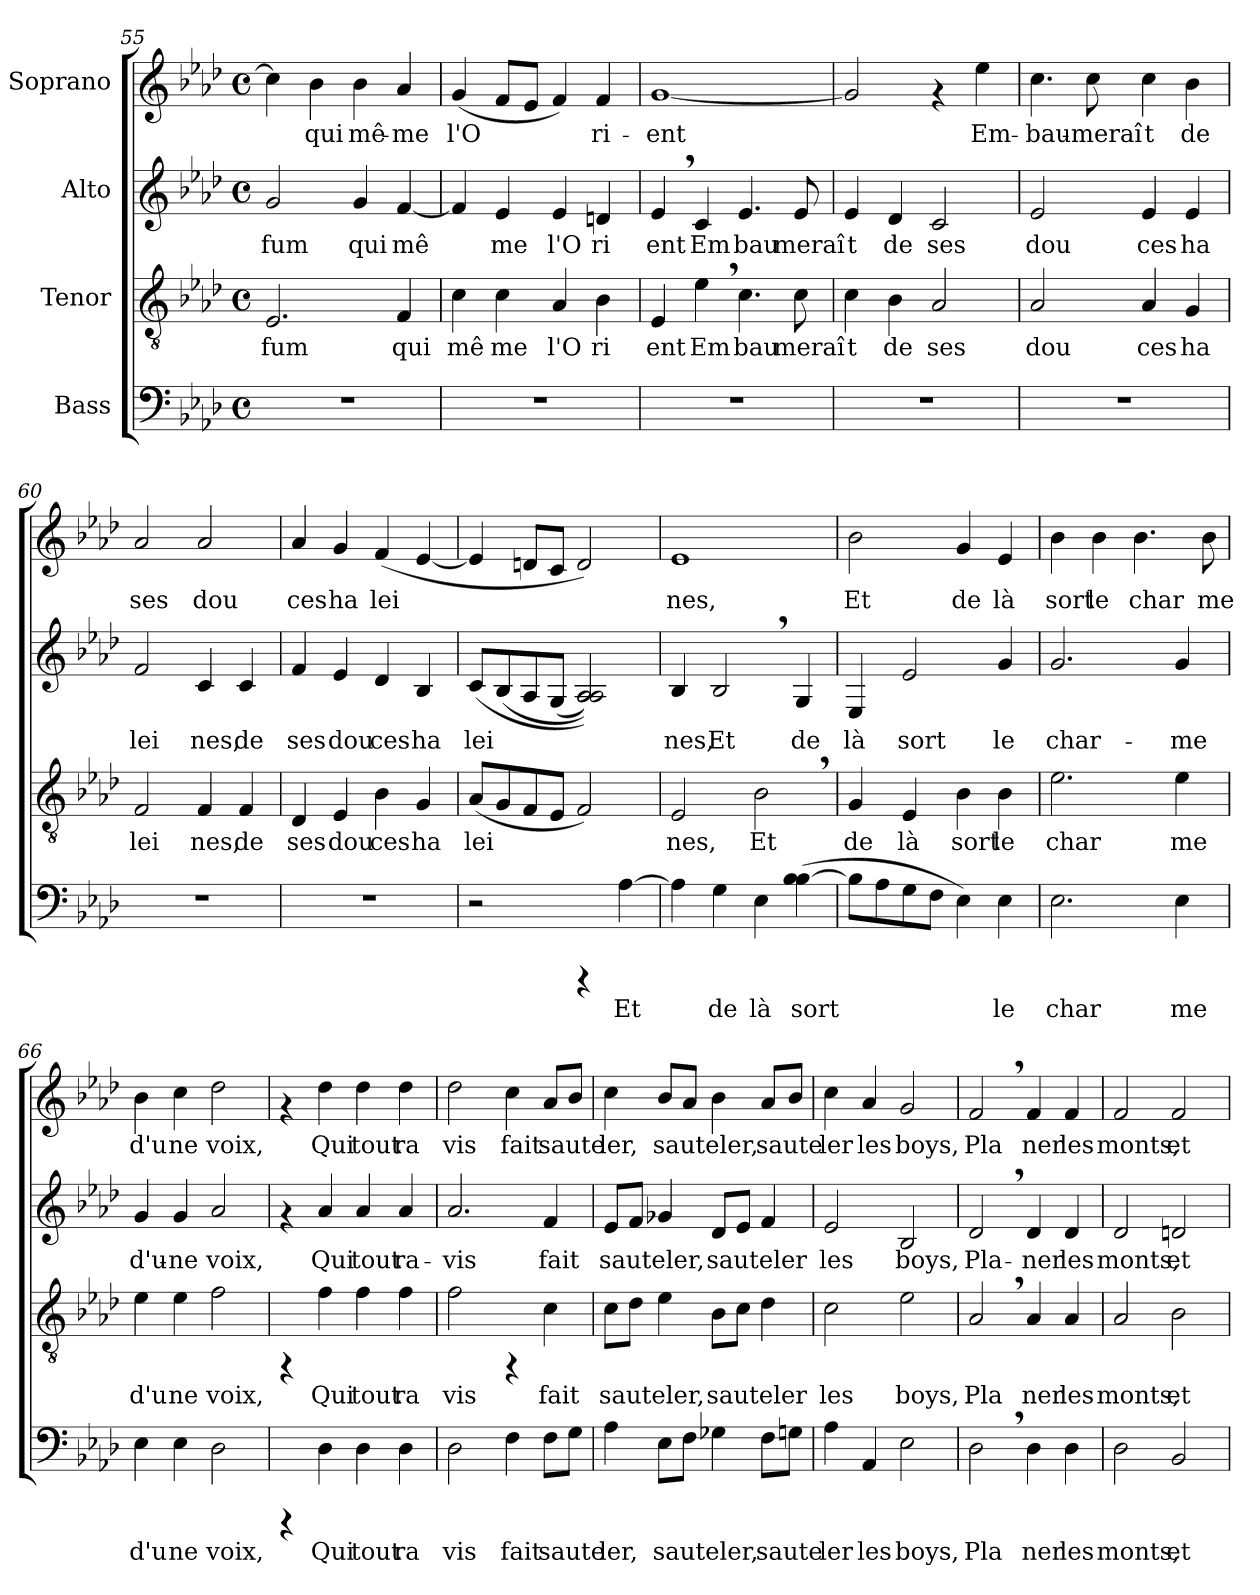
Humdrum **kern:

**kern	**text	**kern	**text	**kern	**text	**kern	**text
*part4	*part4	*part3	*part3	*part2	*part2	*part1	*part1
*staff4	*staff4	*staff3	*staff3	*staff2	*staff2	*staff1	*staff1
*I"Bass	*	*I"Tenor	*	*I"Alto	*	*I"Soprano	*
!!LO:PB:g=z
*clefF4	*	*clefGv2	*	*clefG2	*	*clefG2	*
*k[b-e-a-d-]	*	*k[b-e-a-d-]	*	*k[b-e-a-d-]	*	*k[b-e-a-d-]	*
*A-:	*	*A-:	*	*A-:	*	*A-:	*
*M4/4	*	*M4/4	*	*M4/4	*	*M4/4	*
*met(c)	*	*met(c)	*	*met(c)	*	*met(c)	*
=55	=55	=55	=55	=55	=55	=55	=55
!	!	!	!LO:LY:b:cj	!	!LO:LY:b:cj	!	!LO:LY:b:cj
1r	.	2.E-/	fum	2g/	fum	4cc\]	.
!	!	!	!	!	!	!	!LO:LY:b:cj
.	.	.	.	.	.	4b-\	qui
!	!	!	!	!	!LO:LY:b:cj	!	!LO:LY:b:cj
.	.	.	.	4g/	qui	4b-\	mê-
!	!	!	!LO:LY:b:cj	!	!LO:LY:b:cj	!	!LO:LY:b:cj
.	.	4F/	qui	[<4f/	mê	4a-/	-me
=56	=56	=56	=56	=56	=56	=56	=56
!	!	!	!LO:LY:b:cj	!	!LO:LY:b:cj	!	!LO:LY:b:cj
1r	.	4c\	mê	4f/]	.	(<4g/	l'O-
!	!	!	!LO:LY:b:cj	!	!LO:LY:b:cj	!	!LO:LY:b:cj
.	.	4c\	me	4e-/	me	8f/L	--
!	!	!	!	!	!	!	!LO:LY:b:cj
.	.	.	.	.	.	8e-/J	--
!	!	!	!LO:LY:b:cj	!	!LO:LY:b:cj	!	!LO:LY:b:cj
.	.	4A-/	l'O	4e-/	l'O	4f/)	--
!	!	!	!LO:LY:b:cj	!	!LO:LY:b:cj	!	!LO:LY:b:cj
.	.	4B-\	ri	4dn/	ri	4f/	-ri-
=57	=57	=57	=57	=57	=57	=57	=57
!	!	!	!LO:LY:b:cj	!	!LO:LY:b:cj	!	!LO:LY:b:cj
1r	.	4E-/	ent	4e-,>/	ent	[<1g	-ent
!	!	!	!LO:LY:b:cj	!	!LO:LY:b:cj	!	!
.	.	4e-,>\	Em	4c/	Em	.	.
!	!	!	!LO:LY:b:cj	!	!LO:LY:b:cj	!	!
.	.	4.c\	bau	4.e-/	bau	.	.
!	!	!	!LO:LY:b:cj	!	!LO:LY:b:cj	!	!
.	.	8c\	meraî	8e-/	meraî	.	.
=58	=58	=58	=58	=58	=58	=58	=58
!	!	!	!LO:LY:b:cj	!	!LO:LY:b:cj	!	!LO:LY:b:cj
1r	.	4c\	t	4e-/	t	2g/]	.
!	!	!	!LO:LY:b:cj	!	!LO:LY:b:cj	!	!
.	.	4B-\	de	4d-/	de	.	.
!	!	!	!LO:LY:b:cj	!	!LO:LY:b:cj	!	!
.	.	2A-/	ses	2c/	ses	4rf	.
!	!	!	!	!	!	!	!LO:LY:b:cj
.	.	.	.	.	.	4ee-\	Em-
=59	=59	=59	=59	=59	=59	=59	=59
!	!	!	!LO:LY:b:cj	!	!LO:LY:b:cj	!	!LO:LY:b:cj
1r	.	2A-/	dou	2e-/	dou	4.cc\	-bau-
!	!	!	!	!	!	!	!LO:LY:b:cj
.	.	.	.	.	.	8cc\	-meraî
!	!	!	!LO:LY:b:cj	!	!LO:LY:b:cj	!	!LO:LY:b:cj
.	.	4A-/	ces	4e-/	ces	4cc\	t
!	!	!	!LO:LY:b:cj	!	!LO:LY:b:cj	!	!LO:LY:b:cj
.	.	4G/	ha	4e-/	ha	4b-\	de
!!LO:PB:g=z
=60	=60	=60	=60	=60	=60	=60	=60
!	!	!	!LO:LY:b:cj	!	!LO:LY:b:cj	!	!LO:LY:b:cj
1r	.	2F/	lei	2f/	lei	2a-/	ses
!	!	!	!LO:LY:b:cj	!	!LO:LY:b:cj	!	!LO:LY:b:cj
.	.	4F/	nes,	4c/	nes,	2a-/	dou
!	!	!	!LO:LY:b:cj	!	!LO:LY:b:cj	!	!
.	.	4F/	de	4c/	de	.	.
=61	=61	=61	=61	=61	=61	=61	=61
!	!	!	!LO:LY:b:cj	!	!LO:LY:b:cj	!	!LO:LY:b:cj
1r	.	4D-/	ses	4f/	ses	4a-/	ces
!	!	!	!LO:LY:b:cj	!	!LO:LY:b:cj	!	!LO:LY:b:cj
.	.	4E-/	dou	4e-/	dou	4g/	ha
!	!	!	!LO:LY:b:cj	!	!LO:LY:b:cj	!	!LO:LY:b:cj
.	.	4B-\	ces	4d-/	ces	(<4f/	lei
!	!	!	!LO:LY:b:cj	!	!LO:LY:b:cj	!	!LO:LY:b:cj
.	.	4G/	ha	4B-/	ha	[<4e-/	.
=62	=62	=62	=62	=62	=62	=62	=62
!	!	!	!LO:LY:b:cj	!	!LO:LY:b:cj	!	!LO:LY:b:cj
2r	.	(<8A-/L	lei	(<8c/L	lei	4e-/]	.
!	!	!	!LO:LY:b:cj	!	!LO:LY:b:cj	!	!
.	.	8G/	.	(>8B-/	.	.	.
!	!	!	!LO:LY:b:cj	!	!LO:LY:b:cj	!	!LO:LY:b:cj
.	.	8F/	.	8A-/	.	8dn/L	.
!	!	!	!LO:LY:b:cj	!	!LO:LY:b:cj	!	!LO:LY:b:cj
.	.	8E-/J	.	(>8G/J	.	8c/J	.
!	!	!	!LO:LY:b:cj	!	!LO:LY:b:cj	!	!LO:LY:b:cj
4rCCC	.	2F/)	.	2A-/ 2A-/ 2A-/)))	.	2d/)	.
!	!LO:LY:b:cj	!	!	!	!	!	!
[>4A-\	Et	.	.	.	.	.	.
=63	=63	=63	=63	=63	=63	=63	=63
!	!LO:LY:b:cj	!	!LO:LY:b:cj	!	!LO:LY:b:cj	!	!LO:LY:b:cj
4A-\]	.	2E-/	nes,	4B-/	nes,	1e-	nes,
!	!LO:LY:b:cj	!	!	!	!LO:LY:b:cj	!	!
4G\	de	.	.	2B-,>/	Et	.	.
!	!LO:LY:b:cj	!	!LO:LY:b:cj	!	!	!	!
4E-\	là	2B-,>\	Et	.	.	.	.
!	!LO:LY:b:cj	!	!	!	!LO:LY:b:cj	!	!
(>4B-\ [>4B-\	sort	.	.	4G/	de	.	.
=64	=64	=64	=64	=64	=64	=64	=64
!	!LO:LY:b:cj	!	!LO:LY:b:cj	!	!LO:LY:b:cj	!	!LO:LY:b:cj
8B-\L]	.	4G/	de	4E-/	là	2b-\	Et
!	!LO:LY:b:cj	!	!	!	!	!	!
8A-\	.	.	.	.	.	.	.
!	!LO:LY:b:cj	!	!LO:LY:b:cj	!	!LO:LY:b:cj	!	!
8G\	.	4E-/	là	2e-/	sort	.	.
!	!LO:LY:b:cj	!	!	!	!	!	!
8F\J	.	.	.	.	.	.	.
!	!LO:LY:b:cj	!	!LO:LY:b:cj	!	!	!	!LO:LY:b:cj
4E-\)	.	4B-\	sort	.	.	4g/	de
!	!LO:LY:b:cj	!	!LO:LY:b:cj	!	!LO:LY:b:cj	!	!LO:LY:b:cj
4E-\	le	4B-\	le	4g/	le	4e-/	là
!!LO:LB:g=z
=65	=65	=65	=65	=65	=65	=65	=65
!	!LO:LY:b:cj	!	!LO:LY:b:cj	!	!LO:LY:b:cj	!	!LO:LY:b:cj
2.E-\	char	2.e-\	char	2.g/	char-	4b-\	sort
!	!	!	!	!	!	!	!LO:LY:b:cj
.	.	.	.	.	.	4b-\	le
!	!	!	!	!	!	!	!LO:LY:b:cj
.	.	.	.	.	.	4.b-\	char
!	!LO:LY:b:cj	!	!LO:LY:b:cj	!	!LO:LY:b:cj	!	!
4E-\	me	4e-\	me	4g/	-me	.	.
!	!	!	!	!	!	!	!LO:LY:b:cj
.	.	.	.	.	.	8b-\	me
=66	=66	=66	=66	=66	=66	=66	=66
!	!LO:LY:b:cj	!	!LO:LY:b:cj	!	!LO:LY:b:cj	!	!LO:LY:b:cj
4E-\	d'u	4e-\	d'u	4g/	d'u-	4b-\	d'u
!	!LO:LY:b:cj	!	!LO:LY:b:cj	!	!LO:LY:b:cj	!	!LO:LY:b:cj
4E-\	ne	4e-\	ne	4g/	-ne	4cc\	ne
!	!LO:LY:b:cj	!	!LO:LY:b:cj	!	!LO:LY:b:cj	!	!LO:LY:b:cj
2D-\	voix,	2f\	voix,	2a-/	voix,	2dd-\	voix,
=67	=67	=67	=67	=67	=67	=67	=67
4rCCC	.	4rFF	.	4rf	.	4rf	.
!	!LO:LY:b:cj	!	!LO:LY:b:cj	!	!LO:LY:b:cj	!	!LO:LY:b:cj
4D-\	Qui	4f\	Qui	4a-/	Qui	4dd-\	Qui
!	!LO:LY:b:cj	!	!LO:LY:b:cj	!	!LO:LY:b:cj	!	!LO:LY:b:cj
4D-\	tout	4f\	tout	4a-/	tout	4dd-\	tout
!	!LO:LY:b:cj	!	!LO:LY:b:cj	!	!LO:LY:b:cj	!	!LO:LY:b:cj
4D-\	ra	4f\	ra	4a-/	ra-	4dd-\	ra
=68	=68	=68	=68	=68	=68	=68	=68
!	!LO:LY:b:cj	!	!LO:LY:b:cj	!	!LO:LY:b:cj	!	!LO:LY:b:cj
2D-\	vis	2f\	vis	2.a-/	-vis	2dd-\	vis
!	!LO:LY:b:cj	!	!	!	!	!	!LO:LY:b:cj
4F\	fait	4rFF	.	.	.	4cc\	fait
!	!LO:LY:b:cj	!	!LO:LY:b:cj	!	!LO:LY:b:cj	!	!LO:LY:b:cj
8F\L	saute	4c\	fait	4f/	fait	8a-/L	saute
!	!LO:LY:b:cj	!	!	!	!	!	!LO:LY:b:cj
8G\J	.	.	.	.	.	8b-/J	.
=69	=69	=69	=69	=69	=69	=69	=69
!	!LO:LY:b:cj	!	!LO:LY:b:cj	!	!LO:LY:b:cj	!	!LO:LY:b:cj
4A-\	ler,	8c\L	sauteler,	8e-/L	sauteler,	4cc\	ler,
!	!	!	!LO:LY:b:cj	!	!LO:LY:b:cj	!	!
.	.	8d-\J	.	8f/J	.	.	.
!	!LO:LY:b:cj	!	!LO:LY:b:cj	!	!LO:LY:b:cj	!	!LO:LY:b:cj
8E-\L	sauteler,	4e-\	.	4g-X/	.	8b-/L	sauteler,
!	!LO:LY:b:cj	!	!	!	!	!	!LO:LY:b:cj
8F\J	.	.	.	.	.	8a-/J	.
!	!LO:LY:b:cj	!	!LO:LY:b:cj	!	!LO:LY:b:cj	!	!LO:LY:b:cj
4G-X\	.	8B-\L	sauteler	8d-/L	sauteler	4b-\	.
!	!	!	!LO:LY:b:cj	!	!LO:LY:b:cj	!	!
.	.	8c\J	.	8e-/J	.	.	.
!	!LO:LY:b:cj	!	!LO:LY:b:cj	!	!LO:LY:b:cj	!	!LO:LY:b:cj
8F\L	saute	4d-\	.	4f/	.	8a-/L	saute
!	!LO:LY:b:cj	!	!	!	!	!	!LO:LY:b:cj
8Gn\J	.	.	.	.	.	8b-/J	.
!!LO:PB:g=z
=70	=70	=70	=70	=70	=70	=70	=70
!	!LO:LY:b:cj	!	!LO:LY:b:cj	!	!LO:LY:b:cj	!	!LO:LY:b:cj
4A-\	ler	2c\	les	2e-/	les	4cc\	ler
!	!LO:LY:b:cj	!	!	!	!	!	!LO:LY:b:cj
4AA-/	les	.	.	.	.	4a-/	les
!	!LO:LY:b:cj	!	!LO:LY:b:cj	!	!LO:LY:b:cj	!	!LO:LY:b:cj
2E-\	boys,	2e-\	boys,	2B-/	boys,	2g/	boys,
=71	=71	=71	=71	=71	=71	=71	=71
!	!LO:LY:b:cj	!	!LO:LY:b:cj	!	!LO:LY:b:cj	!	!LO:LY:b:cj
2D-,>\	Pla	2A-,>/	Pla	2d-,>/	Pla-	2f,>/	Pla
!	!LO:LY:b:cj	!	!LO:LY:b:cj	!	!LO:LY:b:cj	!	!LO:LY:b:cj
4D-\	ner	4A-/	ner	4d-/	-ner	4f/	ner
!	!LO:LY:b:cj	!	!LO:LY:b:cj	!	!LO:LY:b:cj	!	!LO:LY:b:cj
4D-\	les	4A-/	les	4d-/	les	4f/	les
=72	=72	=72	=72	=72	=72	=72	=72
!	!LO:LY:b:cj	!	!LO:LY:b:cj	!	!LO:LY:b:cj	!	!LO:LY:b:cj
2D-\	monts,	2A-/	monts,	2d-/	monts,	2f/	monts,
!	!LO:LY:b:cj	!	!LO:LY:b:cj	!	!LO:LY:b:cj	!	!LO:LY:b:cj
2BB-/	et	2B-\	et	2dn/	et	2f/	et
=	=	=	=	=	=	=	=
*-	*-	*-	*-	*-	*-	*-	*-
